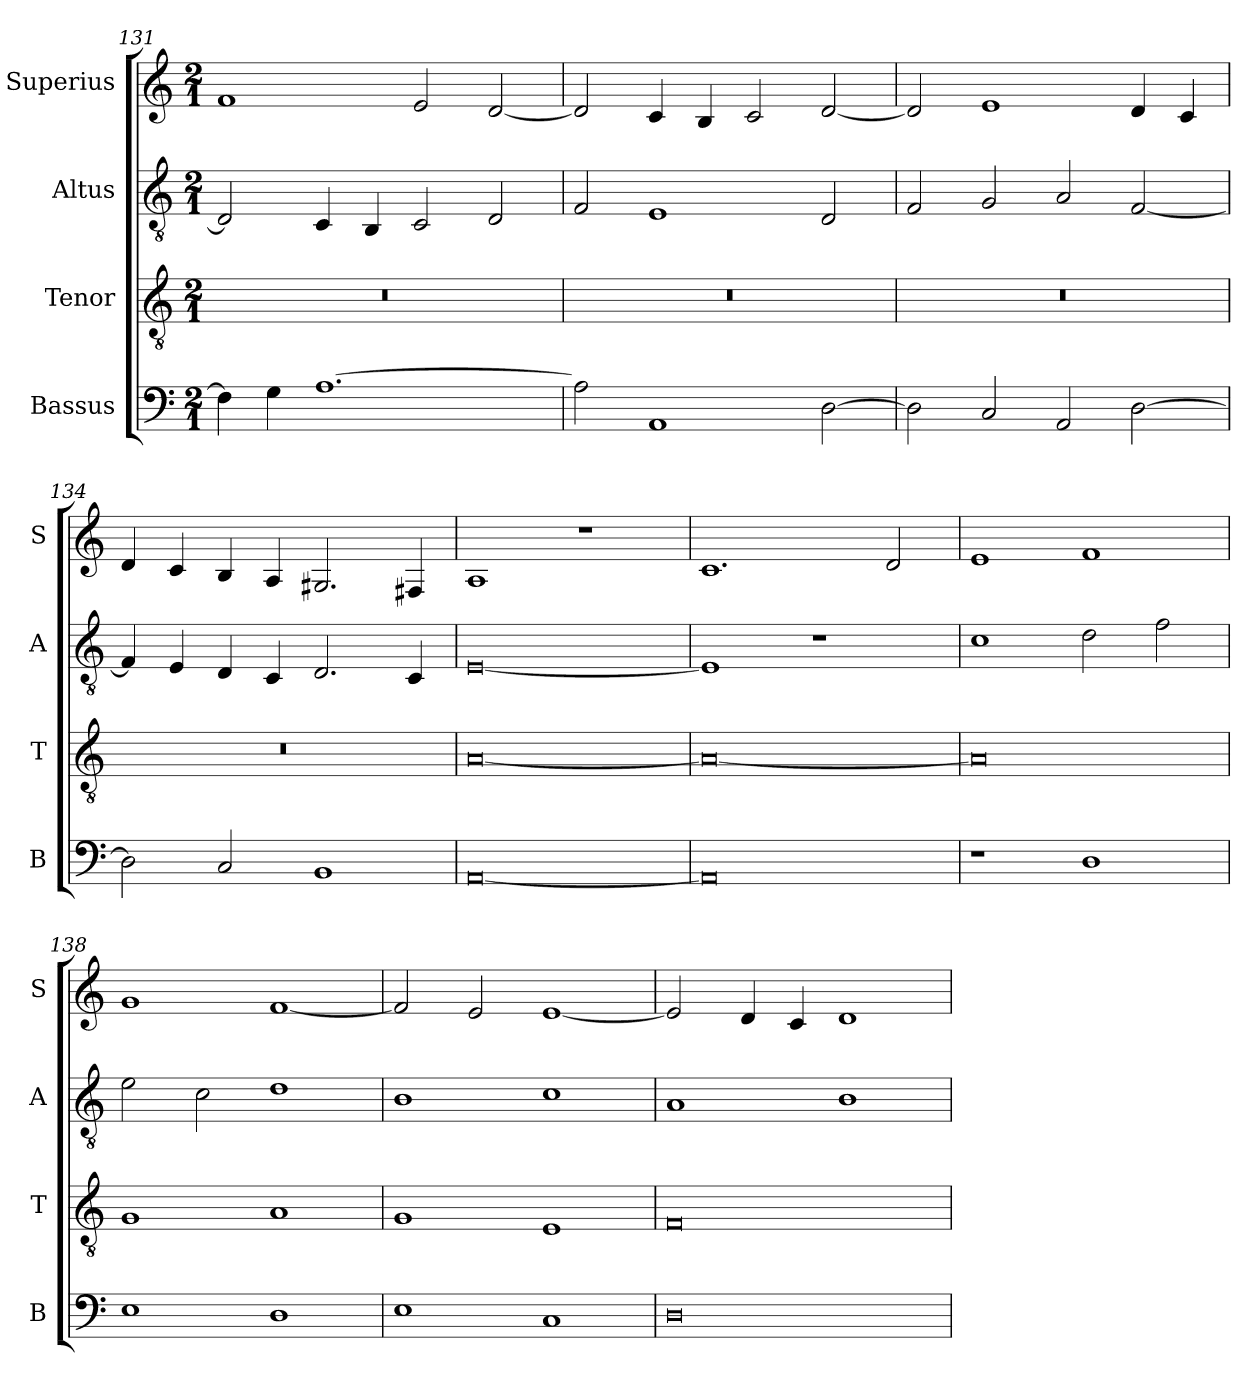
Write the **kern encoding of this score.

**kern	**kern	**kern	**kern
*part4	*part3	*part2	*part1
*staff4	*staff3	*staff2	*staff1
*I"Bassus	*I"Tenor	*I"Altus	*I"Superius
*I'B	*I'T	*I'A	*I'S
*clefF4	*clefGv2	*clefGv2	*clefG2
*k[]	*k[]	*k[]	*k[]
*M2/1	*M2/1	*M2/1	*M2/1
=131	=131	=131	=131
4F\]	0r	2D/]	1f
4G\	.	.	.
[1.A	.	4C/	.
.	.	4BB/	.
.	.	2C/	2e/
.	.	2D/	[2d/
=132	=132	=132	=132
2A\]	0r	2F/	2d/]
1AA	.	1E	4c/
.	.	.	4B/
.	.	.	2c/
[2D\	.	2D/	[2d/
=133	=133	=133	=133
2D\]	0r	2F/	2d/]
2C/	.	2G/	1e
2AA/	.	2A/	.
[2D\	.	[2F/	4d/
.	.	.	4c/
=134	=134	=134	=134
2D\]	0r	4F/]	4d/
.	.	4E/	4c/
2C/	.	4D/	4B/
.	.	4C/	4A/
1BB	.	2.D/	2.G#X/
.	.	4C/	4F#X/
=135	=135	=135	=135
[0AA	[0A	[0E	1A
.	.	.	1r
=136	=136	=136	=136
0AA]	0A_	1E]	1.c
.	.	1r	.
.	.	.	2d/
=137	=137	=137	=137
1r	0A]	1c	1e
1D	.	2d\	1f
.	.	2f\	.
=138	=138	=138	=138
1E	1G	2e\	1g
.	.	2c\	.
1D	1A	1d	[1f
=139	=139	=139	=139
1E	1G	1B	2f/]
.	.	.	2e/
1C	1E	1c	[1e
=140	=140	=140	=140
0D	0F	1A	2e/]
.	.	.	4d/
.	.	.	4c/
.	.	1B	1d
=	=	=	=
*-	*-	*-	*-
